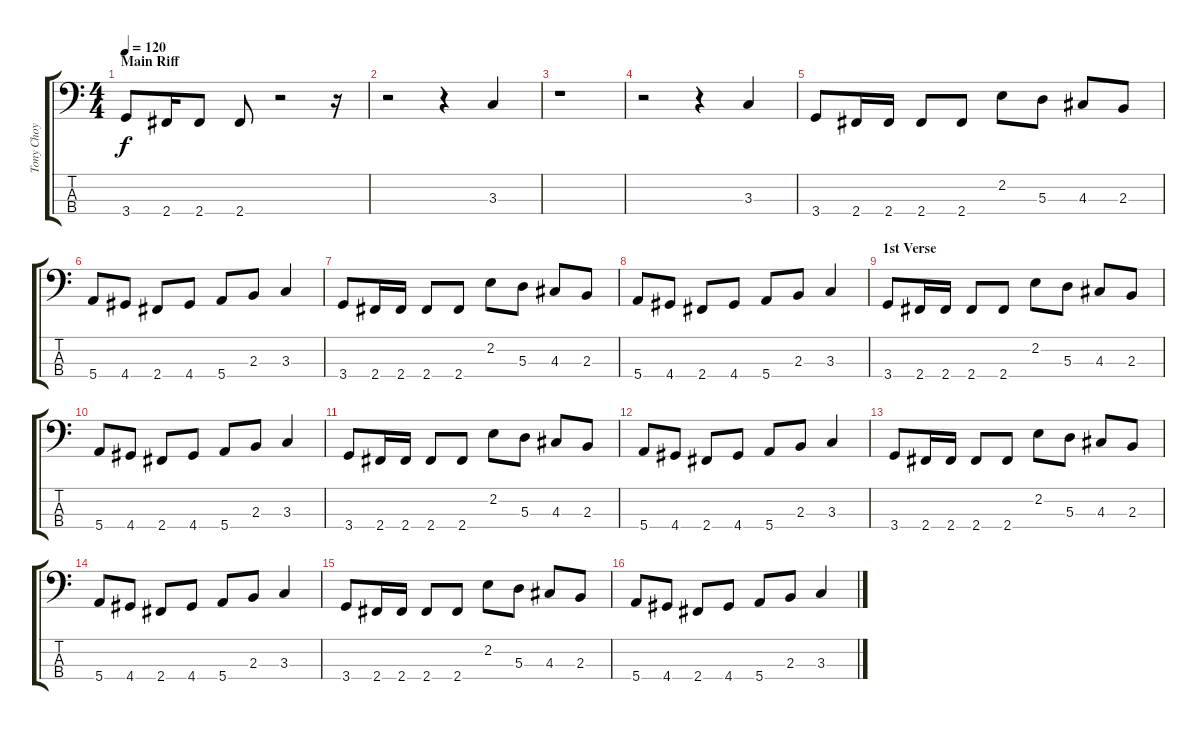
\track ("Tony Choy " "Tony Choy ") {instrument electricbasspick}
\staff {score tabs}
\tuning (G2 D2 A1 E1) {hide}
\ts (4 4)
\section ("" "Main Riff")
\tempo 120
\clef f4
\ks c
3.4.8{dy f} 2.4.16 2.4.8 2.4.8 r.2 r.16 |
r.2 r.4 3.3.4 |
r.1 |
r.2 r.4 3.3.4 |
3.4.8 2.4.16 2.4.16 2.4.8 2.4.8 2.2.8 5.3.8 4.3.8 2.3.8 |
5.4.8 4.4.8 2.4.8 4.4.8 5.4.8 2.3.8 3.3.4 |
3.4.8 2.4.16 2.4.16 2.4.8 2.4.8 2.2.8 5.3.8 4.3.8 2.3.8 |
5.4.8 4.4.8 2.4.8 4.4.8 5.4.8 2.3.8 3.3.4 |
\section ("" "1st Verse")
3.4.8 2.4.16 2.4.16 2.4.8 2.4.8 2.2.8 5.3.8 4.3.8 2.3.8 |
5.4.8 4.4.8 2.4.8 4.4.8 5.4.8 2.3.8 3.3.4 |
3.4.8 2.4.16 2.4.16 2.4.8 2.4.8 2.2.8 5.3.8 4.3.8 2.3.8 |
5.4.8 4.4.8 2.4.8 4.4.8 5.4.8 2.3.8 3.3.4 |
3.4.8 2.4.16 2.4.16 2.4.8 2.4.8 2.2.8 5.3.8 4.3.8 2.3.8 |
5.4.8 4.4.8 2.4.8 4.4.8 5.4.8 2.3.8 3.3.4 |
3.4.8 2.4.16 2.4.16 2.4.8 2.4.8 2.2.8 5.3.8 4.3.8 2.3.8 |
5.4.8 4.4.8 2.4.8 4.4.8 5.4.8 2.3.8 3.3.4
